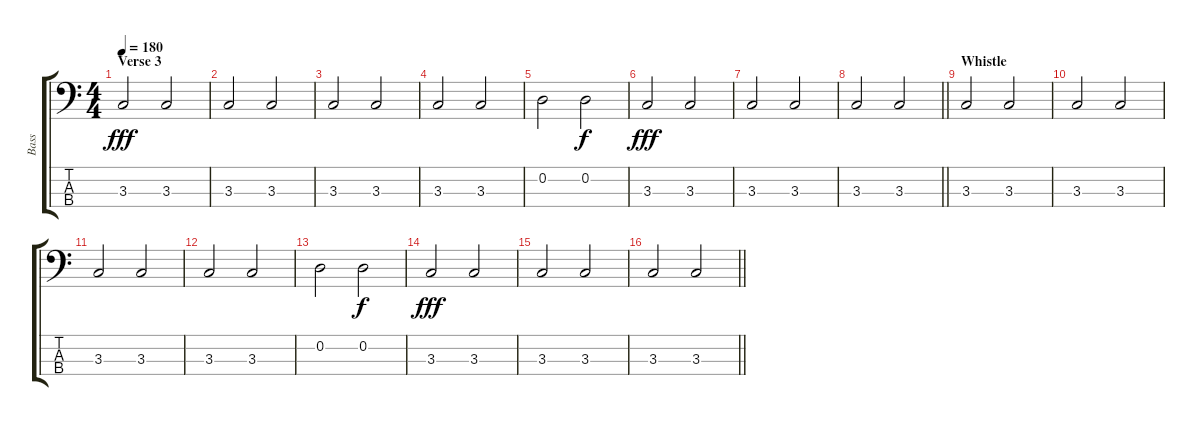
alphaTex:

\track ("Bass" "Bass") {instrument electricbasspick}
\staff {score tabs}
\tuning (G2 D2 A1 E1) {hide}
\ts (4 4)
\section ("" "Verse 3")
\tempo 180
\clef f4
\ks c
3.3.2{dy fff} 3.3.2 |
3.3.2 3.3.2 |
3.3.2 3.3.2 |
3.3.2 3.3.2 |
0.2.2 0.2.2{dy f} |
3.3.2{dy fff} 3.3.2 |
3.3.2 3.3.2 |
\barLineRight lightlight
3.3.2 3.3.2 |
\section ("" "Whistle")
3.3.2 3.3.2 |
3.3.2 3.3.2 |
3.3.2 3.3.2 |
3.3.2 3.3.2 |
0.2.2 0.2.2{dy f} |
3.3.2{dy fff} 3.3.2 |
3.3.2 3.3.2 |
\barLineRight lightlight
3.3.2 3.3.2
